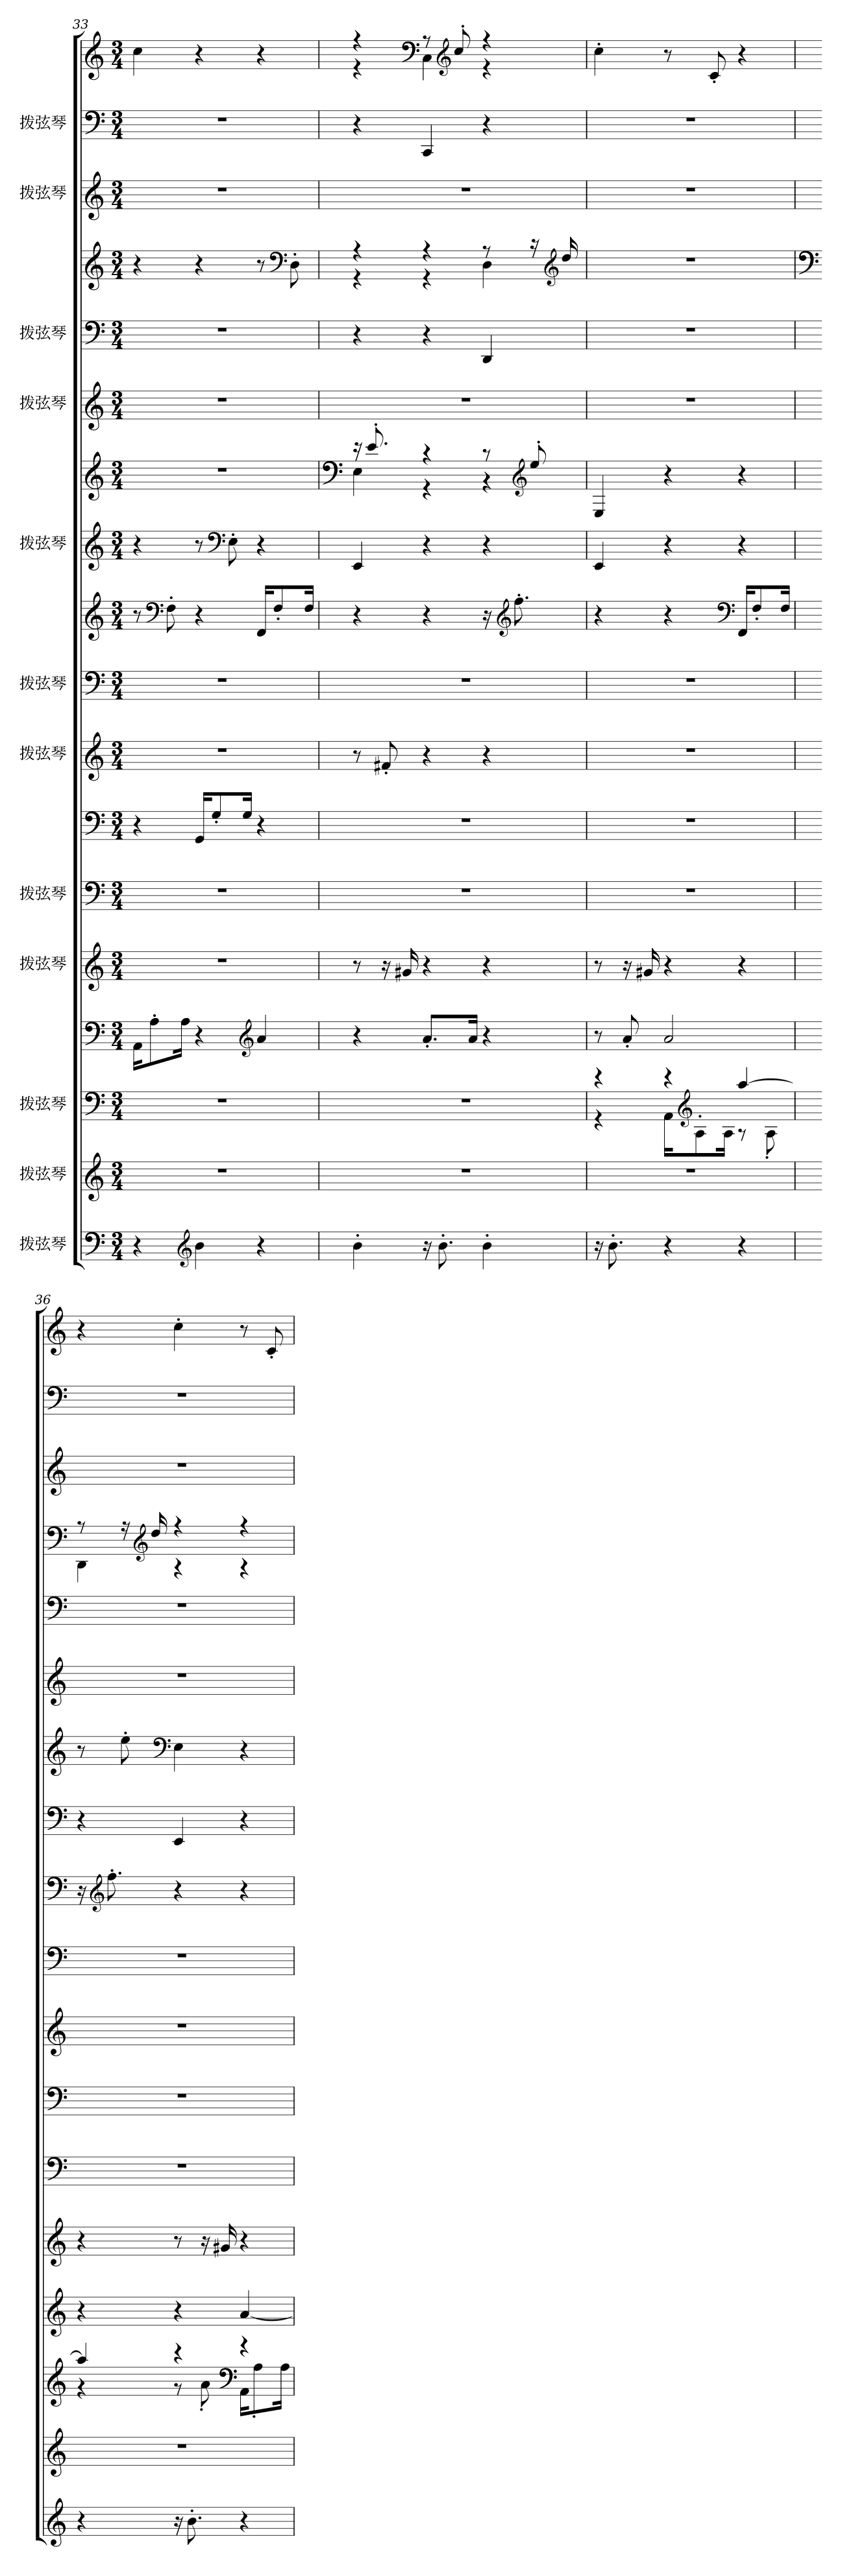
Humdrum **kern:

**kern	**kern	**kern	**kern	**kern	**kern	**kern	**kern	**kern	**kern	**kern	**kern	**kern	**kern	**kern	**kern	**kern	**kern
*part12	*part11	*part10	*part10	*part9	*part8	*part8	*part7	*part6	*part6	*part5	*part5	*part4	*part3	*part3	*part2	*part1	*part1
*staff18	*staff17	*staff16	*staff15	*staff14	*staff13	*staff12	*staff11	*staff10	*staff9	*staff8	*staff7	*staff6	*staff5	*staff4	*staff3	*staff2	*staff1
*I"拨弦琴	*I"拨弦琴	*I"拨弦琴	*	*I"拨弦琴	*I"拨弦琴	*	*I"拨弦琴	*I"拨弦琴	*	*I"拨弦琴	*	*I"拨弦琴	*I"拨弦琴	*	*I"拨弦琴	*I"拨弦琴	*
!!LO:PB:g=z
*clefF4	*clefG2	*clefF4	*clefF4	*clefG2	*clefF4	*clefF4	*clefG2	*clefF4	*clefG2	*clefG2	*clefG2	*clefG2	*clefF4	*clefG2	*clefG2	*clefF4	*clefG2
*k[]	*k[]	*k[]	*k[]	*k[]	*k[]	*k[]	*k[]	*k[]	*k[]	*k[]	*k[]	*k[]	*k[]	*k[]	*k[]	*k[]	*k[]
*M3/4	*M3/4	*M3/4	*M3/4	*M3/4	*M3/4	*M3/4	*M3/4	*M3/4	*M3/4	*M3/4	*M3/4	*M3/4	*M3/4	*M3/4	*M3/4	*M3/4	*M3/4
=33	=33	=33	=33	=33	=33	=33	=33	=33	=33	=33	=33	=33	=33	=33	=33	=33	=33
4r	2.r	2.r	16AA\KL	2.r	2.r	4r	2.r	2.r	8r	4r	2.r	2.r	2.r	4r	2.r	2.r	4cc\
.	.	.	8A'\	.	.	.	.	.	.	.	.	.	.	.	.	.	.
*	*	*	*	*	*	*	*	*	*clefF4	*	*	*	*	*	*	*	*
.	.	.	.	.	.	.	.	.	8F'\	.	.	.	.	.	.	.	.
.	.	.	16A\Jk	.	.	.	.	.	.	.	.	.	.	.	.	.	.
*clefG2	*	*	*	*	*	*	*	*	*	*	*	*	*	*	*	*	*
4b\	.	.	4r	.	.	16GG/KL	.	.	4r	8r	.	.	.	4r	.	.	4r
.	.	.	.	.	.	8G'/	.	.	.	.	.	.	.	.	.	.	.
*	*	*	*	*	*	*	*	*	*	*clefF4	*	*	*	*	*	*	*
.	.	.	.	.	.	.	.	.	.	8E'\	.	.	.	.	.	.	.
.	.	.	.	.	.	16G/Jk	.	.	.	.	.	.	.	.	.	.	.
*	*	*	*clefG2	*	*	*	*	*	*	*	*	*	*	*	*	*	*
4r	.	.	4a/	.	.	4r	.	.	16FF/KL	4r	.	.	.	8r	.	.	4r
.	.	.	.	.	.	.	.	.	8F'/	.	.	.	.	.	.	.	.
*	*	*	*	*	*	*	*	*	*	*	*	*	*	*clefF4	*	*	*
.	.	.	.	.	.	.	.	.	.	.	.	.	.	8D'\	.	.	.
.	.	.	.	.	.	.	.	.	16F/Jk	.	.	.	.	.	.	.	.
=34	=34	=34	=34	=34	=34	=34	=34	=34	=34	=34	=34	=34	=34	=34	=34	=34	=34
*	*	*	*	*	*	*	*	*	*	*	*clefF4	*	*	*	*	*	*
*	*	*	*	*	*	*	*	*	*	*	*^	*	*	*^	*	*	*^
4b'\	2.r	2.r	4r	8r	2.r	2.r	8r	2.r	4r	4EE/	16r	4E\	2.r	4r	4r	4r	2.r	4r	4r	4r
.	.	.	.	.	.	.	.	.	.	.	8.e'/	.	.	.	.	.	.	.	.	.
.	.	.	.	16r	.	.	8f#X'/	.	.	.	.	.	.	.	.	.	.	.	.	.
.	.	.	.	16g#X/	.	.	.	.	.	.	.	.	.	.	.	.	.	.	.	.
*	*	*	*	*	*	*	*	*	*	*	*	*	*	*	*	*	*	*	*clefF4	*
16r	.	.	8.a'/L	4r	.	.	4r	.	4r	4r	4r	4r	.	4r	4r	4r	.	4CC/	8r	4C\
8.b'\	.	.	.	.	.	.	.	.	.	.	.	.	.	.	.	.	.	.	.	.
*	*	*	*	*	*	*	*	*	*	*	*	*	*	*	*	*	*	*	*clefG2	*
.	.	.	.	.	.	.	.	.	.	.	.	.	.	.	.	.	.	.	8cc'/	.
.	.	.	16a/Jk	.	.	.	.	.	.	.	.	.	.	.	.	.	.	.	.	.
4b'\	.	.	4r	4r	.	.	4r	.	16r	4r	8r	4r	.	4DD/	8r	4D\	.	4r	4r	4r
*	*	*	*	*	*	*	*	*	*clefG2	*	*	*	*	*	*	*	*	*	*	*
.	.	.	.	.	.	.	.	.	8.ff'\	.	.	.	.	.	.	.	.	.	.	.
*	*	*	*	*	*	*	*	*	*	*	*clefG2	*	*	*	*	*	*	*	*	*
.	.	.	.	.	.	.	.	.	.	.	8ee'/	.	.	.	16r	.	.	.	.	.
*	*	*	*	*	*	*	*	*	*	*	*	*	*	*	*clefG2	*	*	*	*	*
.	.	.	.	.	.	.	.	.	.	.	.	.	.	.	16dd/	.	.	.	.	.
*	*	*	*	*	*	*	*	*	*	*	*v	*v	*	*	*v	*v	*	*	*v	*v
!!LO:PB:g=z
=35	=35	=35	=35	=35	=35	=35	=35	=35	=35	=35	=35	=35	=35	=35	=35	=35	=35
*	*	*^	*	*	*	*	*	*	*	*	*	*	*	*	*	*	*
16r	2.r	4r	4r	8r	8r	2.r	2.r	2.r	2.r	4r	4EE/	4E/	2.r	2.r	2.r	2.r	2.r	4cc'\
8.b'\	.	.	.	.	.	.	.	.	.	.	.	.	.	.	.	.	.	.
.	.	.	.	8a'/	16r	.	.	.	.	.	.	.	.	.	.	.	.	.
.	.	.	.	.	16g#X/	.	.	.	.	.	.	.	.	.	.	.	.	.
4r	.	4r	16AA\KL	2a/	4r	.	.	.	.	4r	4r	4r	.	.	.	.	.	8r
*	*	*clefG2	*	*	*	*	*	*	*	*	*	*	*	*	*	*	*	*
.	.	.	8A'\	.	.	.	.	.	.	.	.	.	.	.	.	.	.	.
.	.	.	.	.	.	.	.	.	.	.	.	.	.	.	.	.	.	8c'/
.	.	.	16A\Jk	.	.	.	.	.	.	.	.	.	.	.	.	.	.	.
*	*	*	*	*	*	*	*	*	*	*clefF4	*	*	*	*	*	*	*	*
4r	.	[4aa/	8r	.	4r	.	.	.	.	16FF/KL	4r	4r	.	.	.	.	.	4r
.	.	.	.	.	.	.	.	.	.	8F'/	.	.	.	.	.	.	.	.
.	.	.	8A'\	.	.	.	.	.	.	.	.	.	.	.	.	.	.	.
.	.	.	.	.	.	.	.	.	.	16F/Jk	.	.	.	.	.	.	.	.
=36	=36	=36	=36	=36	=36	=36	=36	=36	=36	=36	=36	=36	=36	=36	=36	=36	=36	=36
*	*	*	*	*	*	*	*	*	*	*	*	*	*	*	*clefF4	*	*	*
*	*	*	*	*	*	*	*	*	*	*	*	*	*	*	*^	*	*	*
4r	2.r	4aa/]	4r	4r	4r	2.r	2.r	2.r	2.r	16r	4r	8r	2.r	2.r	8r	4DD\	2.r	2.r	4r
*	*	*	*	*	*	*	*	*	*	*clefG2	*	*	*	*	*	*	*	*	*
.	.	.	.	.	.	.	.	.	.	8.ff'\	.	.	.	.	.	.	.	.	.
.	.	.	.	.	.	.	.	.	.	.	.	8ee'\	.	.	16r	.	.	.	.
*	*	*	*	*	*	*	*	*	*	*	*	*	*	*	*clefG2	*	*	*	*
.	.	.	.	.	.	.	.	.	.	.	.	.	.	.	16dd/	.	.	.	.
*	*	*	*	*	*	*	*	*	*	*	*	*clefF4	*	*	*	*	*	*	*
16r	.	4r	8r	4r	8r	.	.	.	.	4r	4EE/	4E\	.	.	4r	4r	.	.	4cc'\
8.b'\	.	.	.	.	.	.	.	.	.	.	.	.	.	.	.	.	.	.	.
.	.	.	8a'\	.	16r	.	.	.	.	.	.	.	.	.	.	.	.	.	.
.	.	.	.	.	16g#X/	.	.	.	.	.	.	.	.	.	.	.	.	.	.
*	*	*clefF4	*	*	*	*	*	*	*	*	*	*	*	*	*	*	*	*	*
4r	.	4r	16AA\KL	[4a/	4r	.	.	.	.	4r	4r	4r	.	.	4r	4r	.	.	8r
.	.	.	8A'\	.	.	.	.	.	.	.	.	.	.	.	.	.	.	.	.
.	.	.	.	.	.	.	.	.	.	.	.	.	.	.	.	.	.	.	8c'/
.	.	.	16A\Jk	.	.	.	.	.	.	.	.	.	.	.	.	.	.	.	.
*	*	*v	*v	*	*	*	*	*	*	*	*	*	*	*	*v	*v	*	*	*
=	=	=	=	=	=	=	=	=	=	=	=	=	=	=	=	=	=
*-	*-	*-	*-	*-	*-	*-	*-	*-	*-	*-	*-	*-	*-	*-	*-	*-	*-
